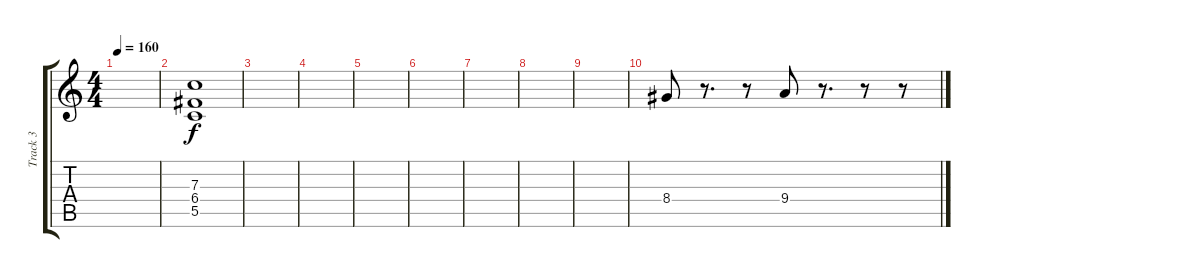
\track ("Track 3" "Track 3") {instrument overdrivenguitar}
\staff {score tabs}
\tuning (D4 A3 F3 C3 G2 C2) {hide}
\ts (4 4)
\tempo 160
\clef g2
\ks c
|
(7.3 6.4 5.5).1 |
|
|
|
|
|
|
|
8.4.8 r.8{d} r.8 9.4.8 r.8{d} r.8 r.8
